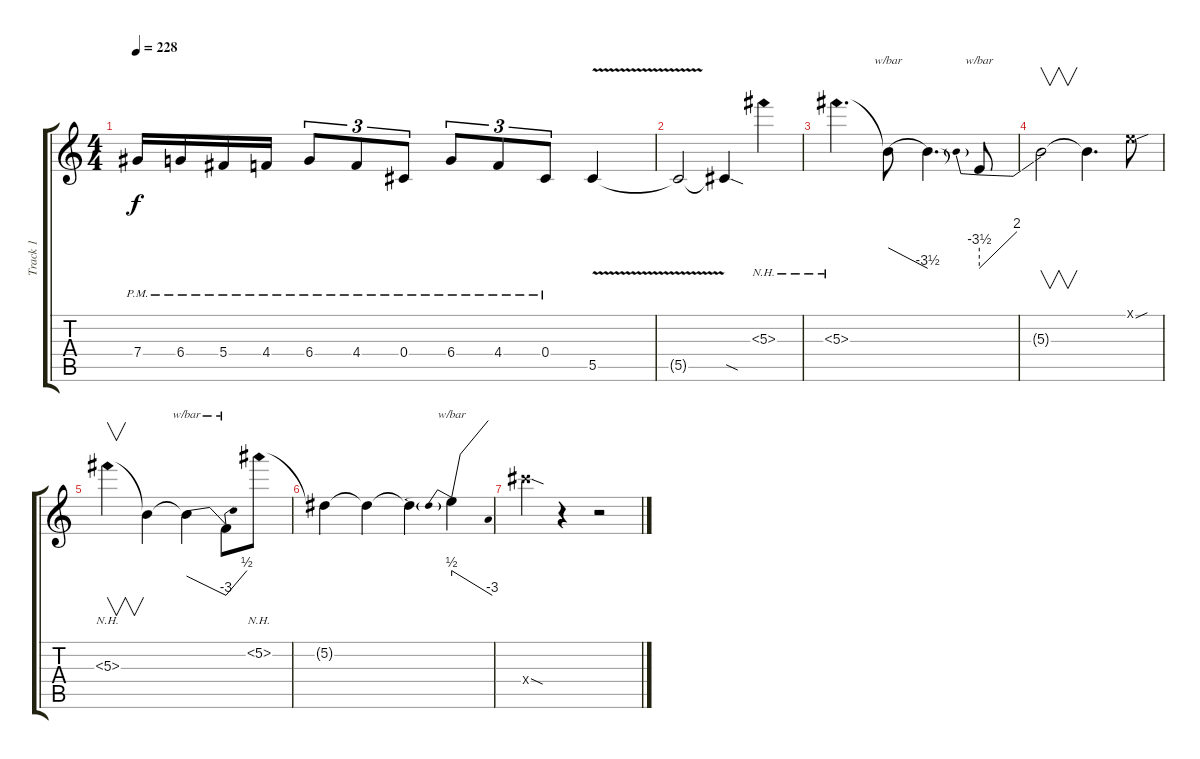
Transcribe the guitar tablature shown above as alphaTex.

\track ("Track 1" "Track 1") {instrument distortionguitar}
\staff {score tabs}
\tuning (Eb4 Bb3 Gb3 Db3 Ab2 Eb2) {hide}
\ts (4 4)
\tempo 228
\clef g2
\ks aminor
7.4{pm}.16{dy f} 6.4{pm}.16 5.4{pm}.16 4.4{pm}.16 6.4{pm}.8{tu (3 2)} 4.4{pm}.8{tu (3 2)} 0.4{pm}.8{tu (3 2)} 6.4{pm}.8{tu (3 2)} 4.4{pm}.8{tu (3 2)} 0.4{pm}.8{tu (3 2)} 5.5{v}.4 |
5.5{t}.2 5.5{sod t}.4 5.3{nh}.4 |
5.3{nh}.4{d} 5.3{t}.8{tbe (dive default 0 0 60 -14)} 5.3{t}.4{d} 5.3{t}.8{tbe (predivedive default 0 -14 60 8)} |
5.3{t}.2{v} 5.3{t}.4{d} 1.1{sou x}.8 |
5.3{nh}.4{v} 5.3{t}.4 5.3{t}.4{tbe (dive default 0 0 60 -12)} 5.3{t}.8{tbe (dive default 0 -12 60 2)} 5.2{nh}.8 |
5.2{t}.4 5.2{t}.4 5.2{t}.4 5.2{t}.4{tbe (predivedive default 0 2 60 -12)} |
24.4{sod x}.4 r.4 r.2
